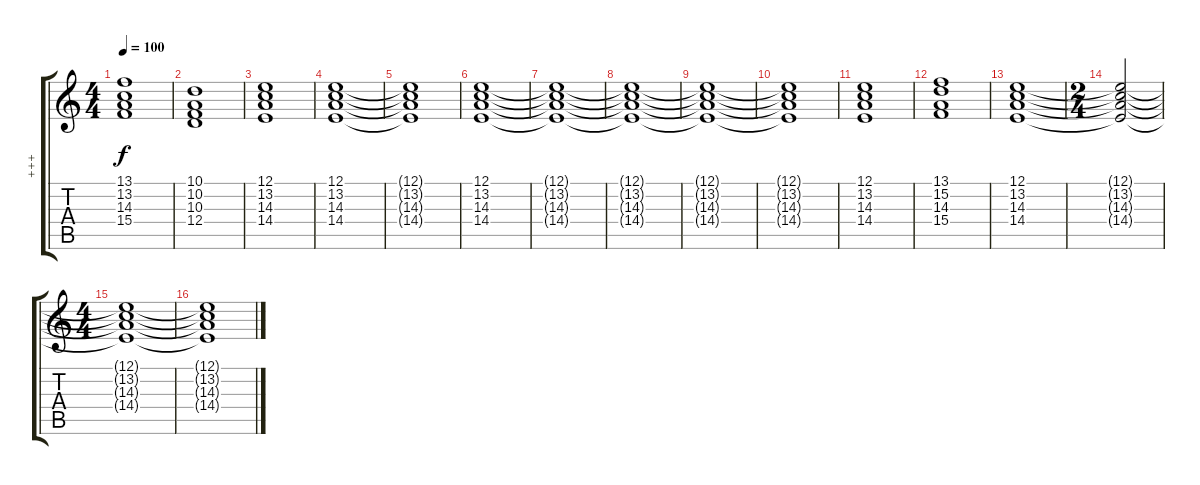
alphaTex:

\track ("+++" "+++") {instrument stringensemble1}
\staff {score tabs}
\tuning (E4 B3 G3 D3 A2 E2) {hide}
\ts (4 4)
\tempo 100
\clef g2
\ks c
(13.1{t} 13.2{t} 14.3{t} 15.4{t}).1{dy f} |
(10.1 10.2 10.3 12.4).1 |
(12.1 13.2 14.3 14.4).1 |
(12.1 13.2 14.3 14.4).1 |
(12.1{t} 13.2{t} 14.3{t} 14.4{t}).1 |
(12.1 13.2 14.3 14.4).1 |
(12.1{t} 13.2{t} 14.3{t} 14.4{t}).1 |
(12.1{t} 13.2{t} 14.3{t} 14.4{t}).1 |
(12.1{t} 13.2{t} 14.3{t} 14.4{t}).1 |
(12.1{t} 13.2{t} 14.3{t} 14.4{t}).1 |
(12.1 13.2 14.3 14.4).1 |
(13.1 15.2 14.3 15.4).1 |
(12.1 13.2 14.3 14.4).1 |
\ts (2 4)
(12.1{t} 13.2{t} 14.3{t} 14.4{t}).2 |
\ts (4 4)
(12.1{t} 13.2{t} 14.3{t} 14.4{t}).1 |
(12.1{t} 13.2{t} 14.3{t} 14.4{t}).1
